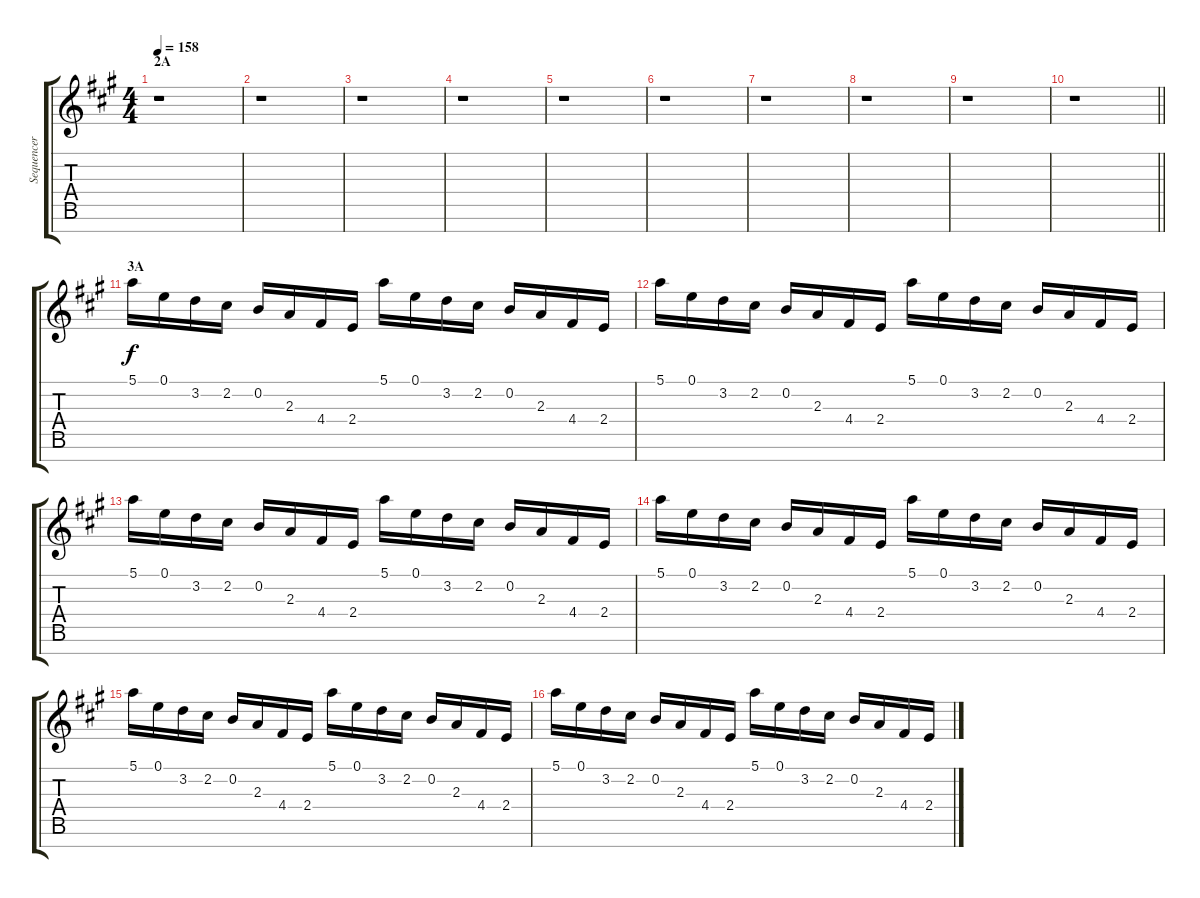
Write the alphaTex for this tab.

\track ("Sequencer" "Sequencer") {instrument pad3polysynth}
\staff {score tabs}
\tuning (E5 B4 G4 D4 A3 E3 B2) {hide}
\ts (4 4)
\section ("" "2A")
\tempo 158
\clef g2
\ks a
r.1{dy f} |
r.1 |
r.1 |
r.1 |
r.1 |
r.1 |
r.1 |
r.1 |
r.1 |
\barLineRight lightlight
r.1 |
\section ("" "3A")
5.1.16 0.1.16 3.2.16 2.2.16 0.2.16 2.3.16 4.4.16 2.4.16 5.1.16 0.1.16 3.2.16 2.2.16 0.2.16 2.3.16 4.4.16 2.4.16 |
5.1.16 0.1.16 3.2.16 2.2.16 0.2.16 2.3.16 4.4.16 2.4.16 5.1.16 0.1.16 3.2.16 2.2.16 0.2.16 2.3.16 4.4.16 2.4.16 |
5.1.16 0.1.16 3.2.16 2.2.16 0.2.16 2.3.16 4.4.16 2.4.16 5.1.16 0.1.16 3.2.16 2.2.16 0.2.16 2.3.16 4.4.16 2.4.16 |
5.1.16 0.1.16 3.2.16 2.2.16 0.2.16 2.3.16 4.4.16 2.4.16 5.1.16 0.1.16 3.2.16 2.2.16 0.2.16 2.3.16 4.4.16 2.4.16 |
5.1.16 0.1.16 3.2.16 2.2.16 0.2.16 2.3.16 4.4.16 2.4.16 5.1.16 0.1.16 3.2.16 2.2.16 0.2.16 2.3.16 4.4.16 2.4.16 |
5.1.16 0.1.16 3.2.16 2.2.16 0.2.16 2.3.16 4.4.16 2.4.16 5.1.16 0.1.16 3.2.16 2.2.16 0.2.16 2.3.16 4.4.16 2.4.16
